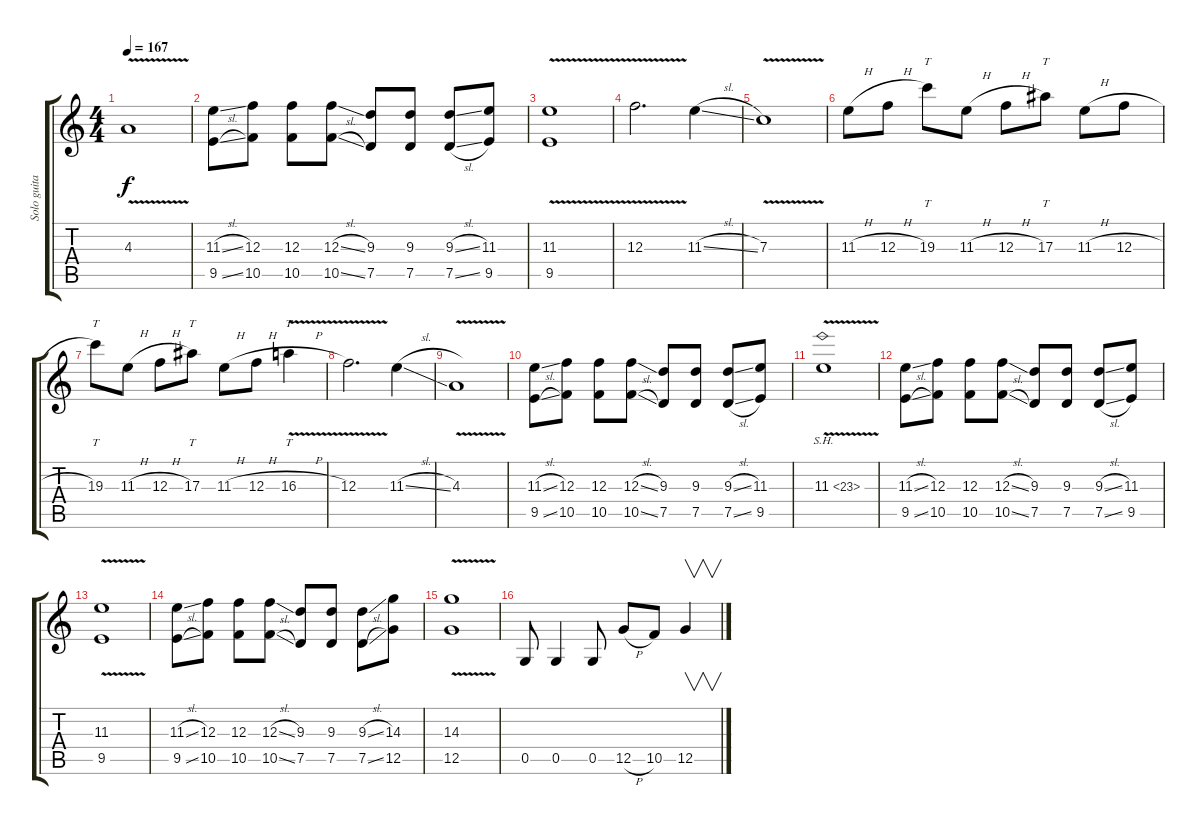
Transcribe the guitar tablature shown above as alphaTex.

\track ("Solo guitar" "Solo guita") {instrument overdrivenguitar}
\staff {score tabs}
\tuning (D4 A3 F3 C3 G2 C2) {hide}
\ts (4 4)
\tempo 167
\clef g2
\ks c
4.3{v}.1{dy f} |
(11.3{sl} 9.5{sl}).8 (12.3 10.5).8 (12.3 10.5).8 (12.3{sl} 10.5{sl}).8 (9.3 7.5).8 (9.3 7.5).8 (9.3{sl} 7.5{sl}).8 (11.3 9.5).8 |
(11.3{v} 9.5{v}).1 |
12.3{v}.2{d} 11.3{sl}.4 |
7.3{v}.1 |
11.3{h}.8 12.3{h}.8 19.3.8{tt} 11.3{h}.8 12.3{h}.8 17.3.8{tt} 11.3{h}.8 12.3{h}.8 |
19.3.8{tt} 11.3{h}.8 12.3{h}.8 17.3.8{tt} 11.3{h}.8 12.3{h}.8 16.3{v h}.4{tt} |
12.3{v}.2{d} 11.3{sl}.4 |
4.3{v}.1 |
(11.3{sl} 9.5{sl}).8 (12.3 10.5).8 (12.3 10.5).8 (12.3{sl} 10.5{sl}).8 (9.3 7.5).8 (9.3 7.5).8 (9.3{sl} 7.5{sl}).8 (11.3 9.5).8 |
11.3{sh 12 v}.1 |
(11.3{sl} 9.5{sl}).8 (12.3 10.5).8 (12.3 10.5).8 (12.3{sl} 10.5{sl}).8 (9.3 7.5).8 (9.3 7.5).8 (9.3{sl} 7.5{sl}).8 (11.3 9.5).8 |
(11.3{v} 9.5{v}).1 |
(11.3{sl} 9.5{sl}).8 (12.3 10.5).8 (12.3 10.5).8 (12.3{sl} 10.5{sl}).8 (9.3 7.5).8 (9.3 7.5).8 (9.3{sl} 7.5{sl}).8 (14.3 12.5).8 |
(14.3{v} 12.5{v}).1 |
0.5.8{instrument electricguitarmuted} 0.5.4 0.5.8 12.5{h}.8 10.5.8 12.5.4{v}
